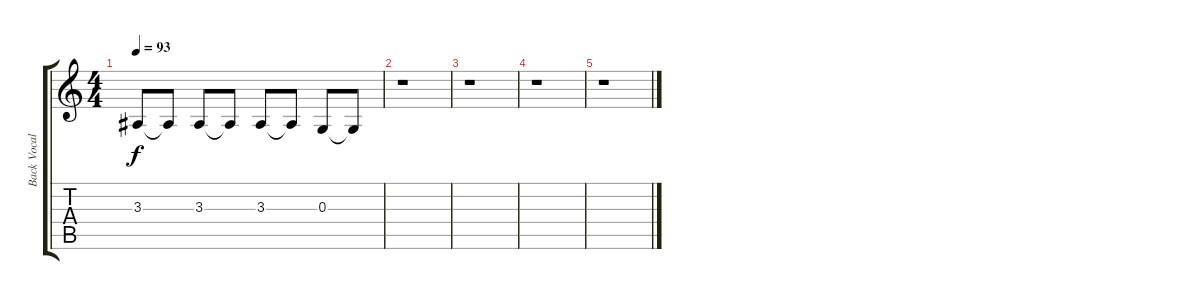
\track ("Back Vocals" "Back Vocal") {instrument oboe}
\staff {score tabs}
\tuning (E4 B3 G3 D3 A2 E2) {hide}
\ts (4 4)
\tempo 93
\clef g2
\ks c
3.3.8{dy f} 3.3{t}.8 3.3.8 3.3{t}.8 3.3.8 3.3{t}.8 0.3.8 0.3{t}.8 |
r.1 |
r.1 |
r.1 |
r.1
